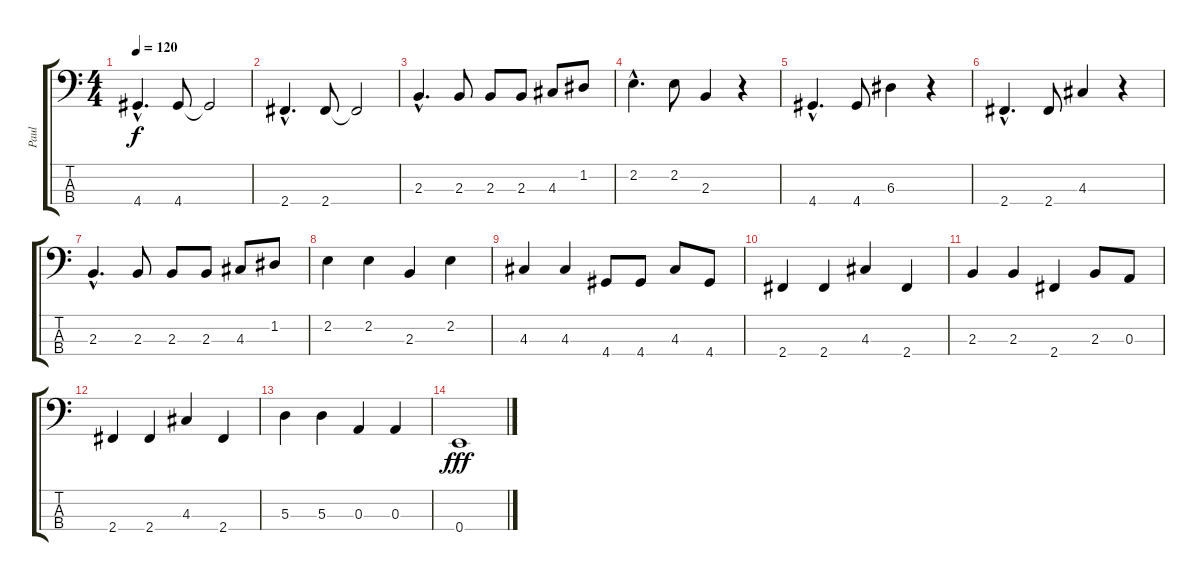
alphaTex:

\track ("Paul" "Paul") {instrument electricbasspick}
\staff {score tabs}
\tuning (G2 D2 A1 E1) {hide}
\ts (4 4)
\tempo 120
\clef f4
\ks c
4.4{hac}.4{d dy f} 4.4.8 4.4{t}.2 |
2.4{hac}.4{d} 2.4.8 2.4{t}.2 |
2.3{hac}.4{d} 2.3.8 2.3.8 2.3.8 4.3.8 1.2.8 |
2.2{hac}.4{d} 2.2.8 2.3.4 r.4 |
4.4{hac}.4{d} 4.4.8 6.3.4 r.4 |
2.4{hac}.4{d} 2.4.8 4.3.4 r.4 |
2.3{hac}.4{d} 2.3.8 2.3.8 2.3.8 4.3.8 1.2.8 |
2.2.4 2.2.4 2.3.4 2.2.4 |
4.3.4 4.3.4 4.4.8 4.4.8 4.3.8 4.4.8 |
2.4.4 2.4.4 4.3.4 2.4.4 |
2.3.4 2.3.4 2.4.4 2.3.8 0.3.8 |
2.4.4 2.4.4 4.3.4 2.4.4 |
5.3.4 5.3.4 0.3.4 0.3.4 |
0.4.1{dy fff}
